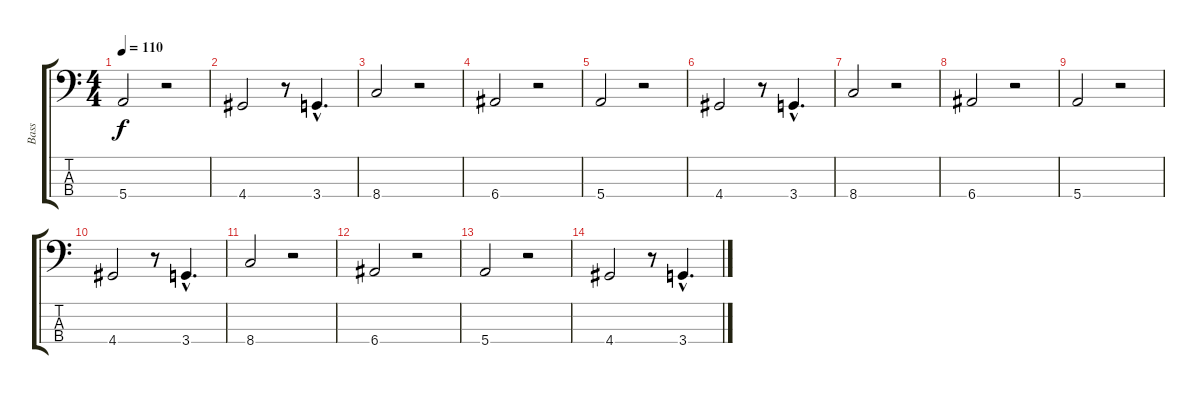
\track ("Bass" "Bass") {instrument electricbassfinger}
\staff {score tabs}
\tuning (G2 D2 A1 E1) {hide}
\ts (4 4)
\tempo 110
\clef f4
\ks c
5.4.2{dy f} r.2 |
4.4.2 r.8 3.4{hac}.4{d} |
8.4.2 r.2 |
6.4.2 r.2 |
5.4.2 r.2 |
4.4.2 r.8 3.4{hac}.4{d} |
8.4.2 r.2 |
6.4.2 r.2 |
5.4.2 r.2 |
4.4.2 r.8 3.4{hac}.4{d} |
8.4.2 r.2 |
6.4.2 r.2 |
5.4.2 r.2 |
4.4.2 r.8 3.4{hac}.4{d}
